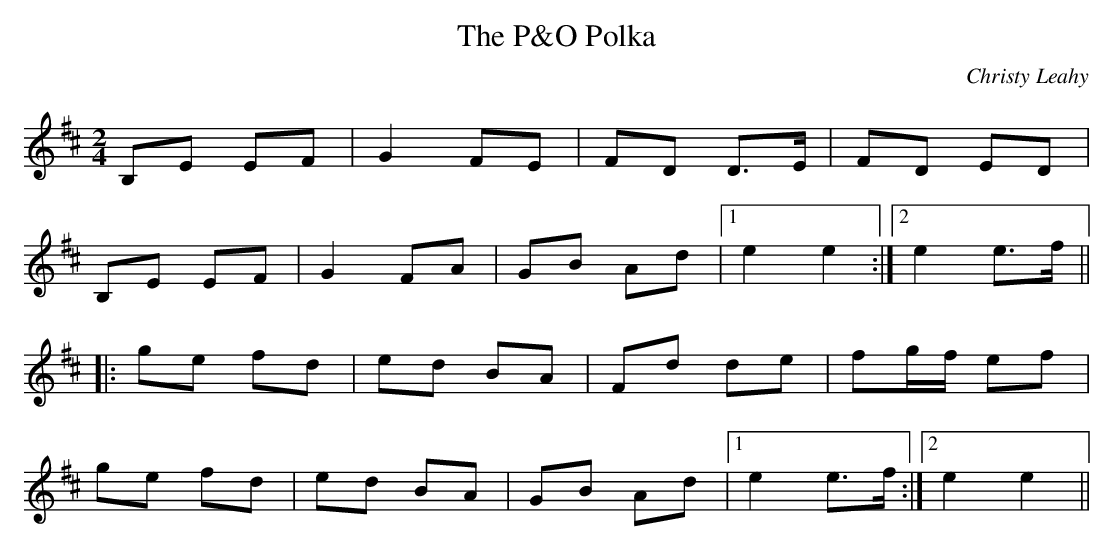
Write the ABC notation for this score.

X:1
T:P&O Polka, The
C:Christy Leahy
M:2/4
L:1/8
K:Edor
B,E EF | G2 FE | FD D>E | FD ED |
B,E EF | G2 FA | GB Ad |1 e2 e2 :|2 e2 e>f ||
|: ge fd | ed BA | Fd de | fg/f/ ef |
ge fd | ed BA | GB Ad |1 e2 e>f :|2 e2 e2 ||
